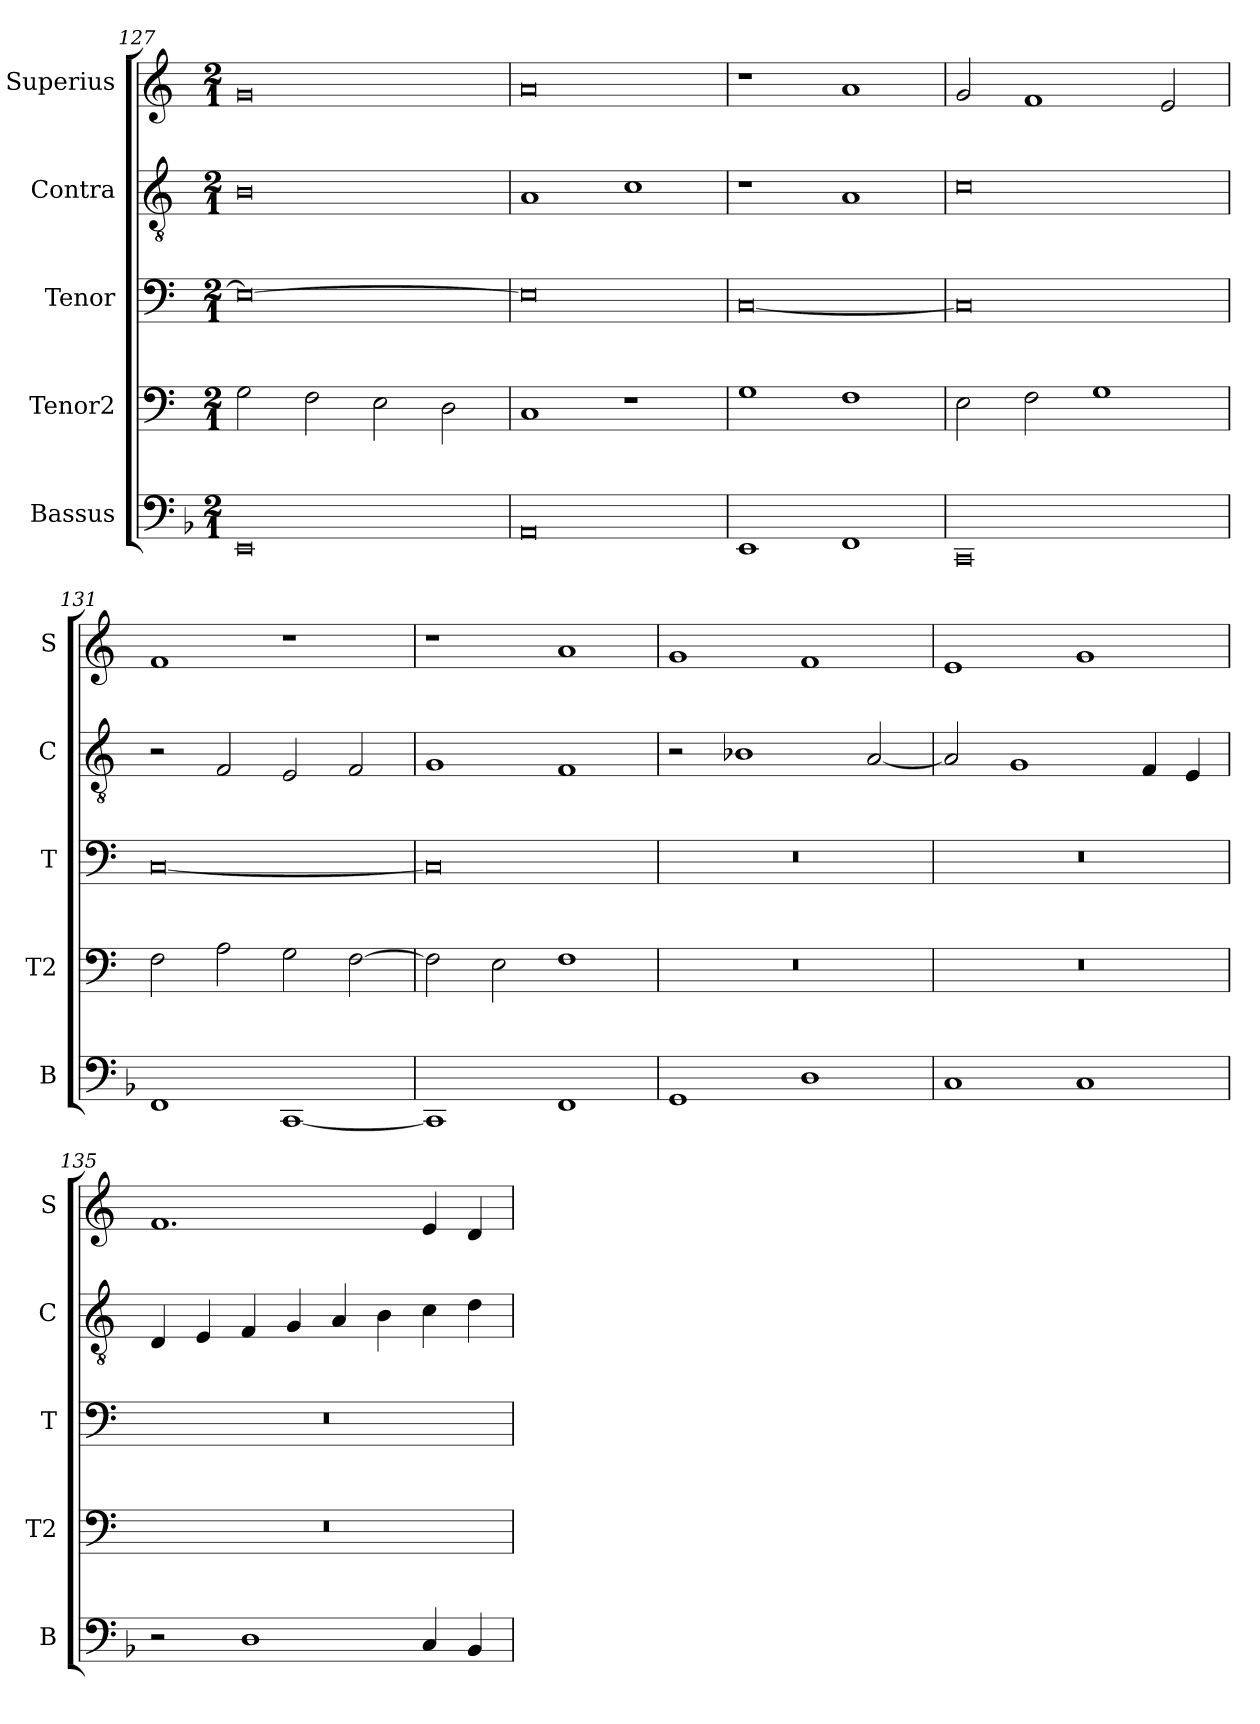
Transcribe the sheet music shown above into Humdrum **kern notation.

**kern	**kern	**kern	**kern	**kern
*part5	*part4	*part3	*part2	*part1
*staff5	*staff4	*staff3	*staff2	*staff1
*I"Bassus	*I"Tenor2	*I"Tenor	*I"Contra	*I"Superius
*I'B	*I'T2	*I'T	*I'C	*I'S
*clefF4	*clefF4	*clefF4	*clefGv2	*clefG2
*k[b-]	*k[]	*k[]	*k[]	*k[]
*M2/1	*M2/1	*M2/1	*M2/1	*M2/1
=127	=127	=127	=127	=127
0EE	2G\	0E_	0B	0g
.	2F\	.	.	.
.	2E\	.	.	.
.	2D\	.	.	.
=128	=128	=128	=128	=128
0AA	1C	0E]	1A	0a
.	1r	.	1c	.
=129	=129	=129	=129	=129
1EE	1G	[0C	1r	1r
1FF	1F	.	1A	1a
=130	=130	=130	=130	=130
0CC	2E\	0C]	0c	2g/
.	2F\	.	.	1f
.	1G	.	.	.
.	.	.	.	2e/
=131	=131	=131	=131	=131
1FF	2F\	[0C	2r	1f
.	2A\	.	2F/	.
[1CC	2G\	.	2E/	1r
.	[2F\	.	2F/	.
=132	=132	=132	=132	=132
1CC]	2F\]	0C]	1G	1r
.	2E\	.	.	.
1FF	1F	.	1F	1a
=133	=133	=133	=133	=133
1GG	0r	0r	2r	1g
.	.	.	1B-X	.
1D	.	.	.	1f
.	.	.	[2A/	.
=134	=134	=134	=134	=134
1C	0r	0r	2A/]	1e
.	.	.	1G	.
1C	.	.	.	1g
.	.	.	4F/	.
.	.	.	4E/	.
=135	=135	=135	=135	=135
2r	0r	0r	4D/	1.f
.	.	.	4E/	.
1D	.	.	4F/	.
.	.	.	4G/	.
.	.	.	4A/	.
.	.	.	4B\	.
4C/	.	.	4c\	4e/
4BB-/	.	.	4d\	4d/
=	=	=	=	=
*-	*-	*-	*-	*-
